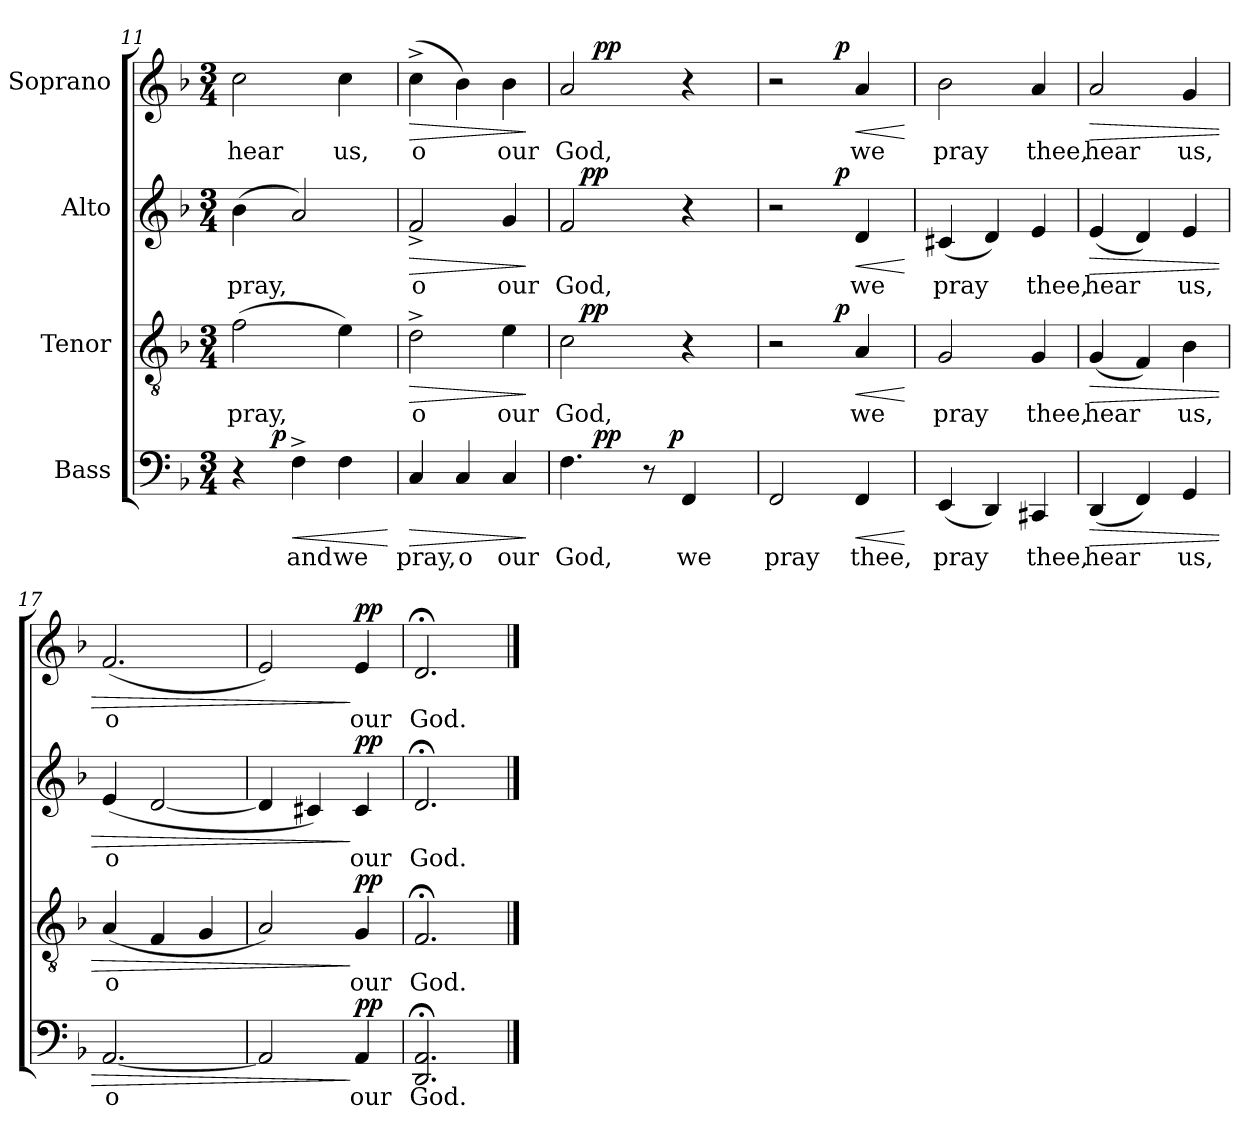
**kern	**text	**dynam	**kern	**text	**dynam	**kern	**text	**dynam	**kern	**text	**dynam
*part4	*part4	*part4	*part3	*part3	*part3	*part2	*part2	*part2	*part1	*part1	*part1
*staff4	*staff4	*staff4	*staff3	*staff3	*staff3	*staff2	*staff2	*staff2	*staff1	*staff1	*staff1
*I"Bass	*	*	*I"Tenor	*	*	*I"Alto	*	*	*I"Soprano	*	*
*clefF4	*	*	*clefGv2	*	*	*clefG2	*	*	*clefG2	*	*
*k[b-]	*	*	*k[b-]	*	*	*k[b-]	*	*	*k[b-]	*	*
*F:	*	*	*F:	*	*	*F:	*	*	*F:	*	*
*M3/4	*	*	*M3/4	*	*	*M3/4	*	*	*M3/4	*	*
=11	=11	=11	=11	=11	=11	=11	=11	=11	=11	=11	=11
!	!	!	!	!LO:LY:b	!	!	!LO:LY:b	!	!	!LO:LY:b	!
*^	*	*	*	*	*	*	*	*	*	*	*
4r	8.ryy	.	.	(>2f\	pray,	.	(>4b-\	pray,	.	2cc\	hear	.
!	!	!	!LO:DY:a	!	!	!	!	!	!	!	!	!
.	2ryy	.	p	.	.	.	.	.	.	.	.	.
!	!	!LO:LY:b	!LO:HP:b	!	!	!	!	!	!	!	!	!
4F^>\	.	and	<	.	.	.	2a/)	.	.	.	.	.
!	!	!LO:LY:b	!	!	!	!	!	!	!	!	!LO:LY:b	!
4F\	.	we	.	4e\)	.	.	.	.	.	4cc\	us,	.
.	16ryy	.	.	.	.	.	.	.	.	.	.	.
.	.	.	[	.	.	.	.	.	.	.	.	.
=12	=12	=12	=12	=12	=12	=12	=12	=12	=12	=12	=12	=12
!	!	!LO:LY:b	!LO:HP:b	!	!LO:LY:b	!LO:HP:b	!	!LO:LY:b	!LO:HP:b	!	!LO:LY:b	!LO:HP:b
*v	*v	*	*	*	*	*	*	*	*	*	*	*
4C/	pray,	>	2d^>\	o	>	2f^</	o	>	(>4cc^>\	o	>
!	!LO:LY:b	!	!	!	!	!	!	!	!	!	!
4C/	o	.	.	.	.	.	.	.	4b-\)	.	.
!	!LO:LY:b	!	!	!LO:LY:b	!	!	!LO:LY:b	!	!	!LO:LY:b	!
4C/	our	.	4e\	our	.	4g/	our	.	4b-\	our	.
.	.	]	.	.	]	.	.	]	.	.	]
=13	=13	=13	=13	=13	=13	=13	=13	=13	=13	=13	=13
!	!LO:LY:b	!	!	!LO:LY:b	!	!	!LO:LY:b	!	!	!LO:LY:b	!
*^	*	*	*^	*	*	*^	*	*	*^	*	*
*	*^	*	*	*	*	*	*	*	*	*	*	*	*	*	*
4.F\	16.ryy	4...ryy	God,	.	2c\	16ryy	God,	.	2f/	16ryy	God,	.	2a/	16.ryy	God,	.
!	!	!	!	!	!	!	!	!LO:DY:a	!	!	!	!LO:DY:a	!	!	!	!
.	.	.	.	.	.	2ryy	.	pp	.	2ryy	.	pp	.	.	.	.
!	!	!	!	!LO:DY:a	!	!	!	!	!	!	!	!	!	!	!	!LO:DY:a
.	2ryy	.	.	pp	.	.	.	.	.	.	.	.	.	2ryy	.	pp
8r	.	.	.	.	.	.	.	.	.	.	.	.	.	.	.	.
!	!	!	!	!LO:DY:a	!	!	!	!	!	!	!	!	!	!	!	!
.	.	4ryy	.	p	.	.	.	.	.	.	.	.	.	.	.	.
!	!	!	!LO:LY:b	!	!	!	!	!	!	!	!	!	!	!	!	!
4FF/	.	.	we	.	4r	.	.	.	4r	.	.	.	4r	.	.	.
.	.	.	.	.	.	8.ryy	.	.	.	8.ryy	.	.	.	.	.	.
.	8ryy	.	.	.	.	.	.	.	.	.	.	.	.	8ryy	.	.
.	32ryy	32ryy	.	.	.	.	.	.	.	.	.	.	.	32ryy	.	.
=14	=14	=14	=14	=14	=14	=14	=14	=14	=14	=14	=14	=14	=14	=14	=14	=14
!	!	!	!LO:LY:b	!	!	!	!	!	!	!	!	!	!	!	!	!
*v	*v	*v	*	*	*	*	*	*	*	*	*	*	*	*	*	*
2FF/	pray	.	2r	4..ryy	.	.	2r	4..ryy	.	.	2r	4..ryy	.	.
!	!	!	!	!	!	!LO:DY:a	!	!	!	!LO:DY:a	!	!	!	!LO:DY:a
.	.	.	.	4ryy	.	p	.	4ryy	.	p	.	4ryy	.	p
!	!LO:LY:b	!LO:HP:b	!	!	!LO:LY:b	!LO:HP:b	!	!	!LO:LY:b	!LO:HP:b	!	!	!LO:LY:b	!LO:HP:b
4FF/	thee,	<	4A/	.	we	<	4d/	.	we	<	4a/	.	we	<
.	.	.	.	16ryy	.	.	.	16ryy	.	.	.	16ryy	.	.
.	.	[	.	.	.	[	.	.	.	[	.	.	.	[
!!LO:LB:g=z
=15	=15	=15	=15	=15	=15	=15	=15	=15	=15	=15	=15	=15	=15	=15
!	!LO:LY:b	!	!	!	!LO:LY:b	!	!	!	!LO:LY:b	!	!	!	!LO:LY:b	!
*	*	*	*v	*v	*	*	*	*	*	*	*v	*v	*	*
*	*	*	*	*	*	*v	*v	*	*	*	*	*
(<4EE/	pray	.	2G/	pray	.	(<4c#X/	pray	.	2b-\	pray	.
4DD/)	.	.	.	.	.	4d/)	.	.	.	.	.
!	!LO:LY:b	!	!	!LO:LY:b	!	!	!LO:LY:b	!	!	!LO:LY:b	!
4CC#X/	thee,	.	4G/	thee,	.	4e/	thee,	.	4a/	thee,	.
=16	=16	=16	=16	=16	=16	=16	=16	=16	=16	=16	=16
!	!LO:LY:b	!LO:HP:b	!	!LO:LY:b	!LO:HP:b	!	!LO:LY:b	!LO:HP:b	!	!LO:LY:b	!LO:HP:b
(<4DD/	hear	>	(<4G/	hear	>	(<4e/	hear	>	2a/	hear	>
4FF/)	.	.	4F/)	.	.	4d/)	.	.	.	.	.
!	!LO:LY:b	!	!	!LO:LY:b	!	!	!LO:LY:b	!	!	!LO:LY:b	!
4GG/	us,	.	4B-\	us,	.	4e/	us,	.	4g/	us,	.
=17	=17	=17	=17	=17	=17	=17	=17	=17	=17	=17	=17
!	!LO:LY:b	!	!	!LO:LY:b	!	!	!LO:LY:b	!	!	!LO:LY:b	!
[<2.AA/	o	.	(<4A/	o	.	(4e/	o	.	(<2.f/	o	.
.	.	.	4F/	.	.	[<2d/	.	.	.	.	.
.	.	.	4G/	.	.	.	.	.	.	.	.
=18	=18	=18	=18	=18	=18	=18	=18	=18	=18	=18	=18
2AA/]	.	.	2A/)	.	.	4d/]	.	.	2e/)	.	.
.	.	.	.	.	.	4c#X/)	.	.	.	.	.
!	!LO:LY:b	!LO:DY:n=1:a	!	!LO:LY:b	!LO:DY:n=1:a	!	!LO:LY:b	!LO:DY:n=1:a	!	!LO:LY:b	!LO:DY:n=1:a
4AA/	our	] pp	4G/	our	] pp	4c#/	our	] pp	4e/	our	] pp
=19	=19	=19	=19	=19	=19	=19	=19	=19	=19	=19	=19
!	!LO:LY:b	!	!	!LO:LY:b	!	!	!LO:LY:b	!	!	!LO:LY:b	!
2.DD/; 2.AA/;	God.	.	2.F;/	God.	.	2.d;/	God.	.	2.d;/	God.	.
==	==	==	==	==	==	==	==	==	==	==	==
*-	*-	*-	*-	*-	*-	*-	*-	*-	*-	*-	*-
